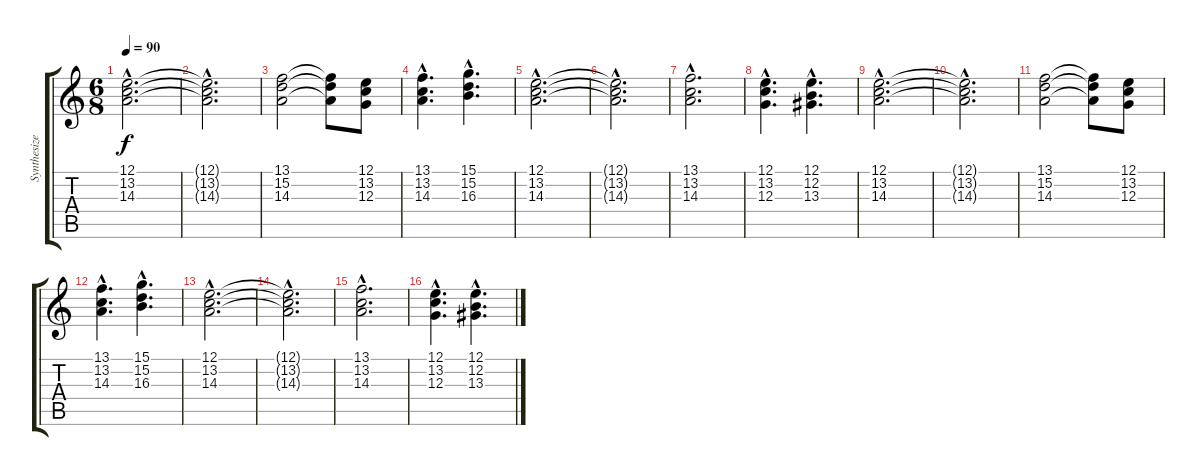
\track ("Synthesizer I" "Synthesize") {instrument synthstrings1}
\staff {score tabs}
\tuning (E4 B3 G3 D3 A2 E2) {hide}
\ts (6 8)
\tempo 90
\clef g2
\ks c
(12.1{hac} 13.2{hac} 14.3{hac}).2{d dy f} |
(12.1{hac t} 13.2{hac t} 14.3{hac t}).2{d} |
(13.1 15.2 14.3).2 (13.1{t} 15.2{t} 14.3{t}).8 (12.1 13.2 12.3).8 |
(13.1{hac} 13.2{hac} 14.3{hac}).4{d} (15.1{hac} 15.2{hac} 16.3{hac}).4{d} |
(12.1{hac} 13.2{hac} 14.3{hac}).2{d} |
(12.1{hac t} 13.2{hac t} 14.3{hac t}).2{d} |
(13.1{hac} 13.2{hac} 14.3{hac}).2{d} |
(12.1{hac} 13.2{hac} 12.3{hac}).4{d} (12.1{hac} 12.2{hac} 13.3{hac}).4{d} |
(12.1{hac} 13.2{hac} 14.3{hac}).2{d} |
(12.1{hac t} 13.2{hac t} 14.3{hac t}).2{d} |
(13.1 15.2 14.3).2 (13.1{t} 15.2{t} 14.3{t}).8 (12.1 13.2 12.3).8 |
(13.1{hac} 13.2{hac} 14.3{hac}).4{d} (15.1{hac} 15.2{hac} 16.3{hac}).4{d} |
(12.1{hac} 13.2{hac} 14.3{hac}).2{d} |
(12.1{hac t} 13.2{hac t} 14.3{hac t}).2{d} |
(13.1{hac} 13.2{hac} 14.3{hac}).2{d} |
(12.1{hac} 13.2{hac} 12.3{hac}).4{d} (12.1{hac} 12.2{hac} 13.3{hac}).4{d}
